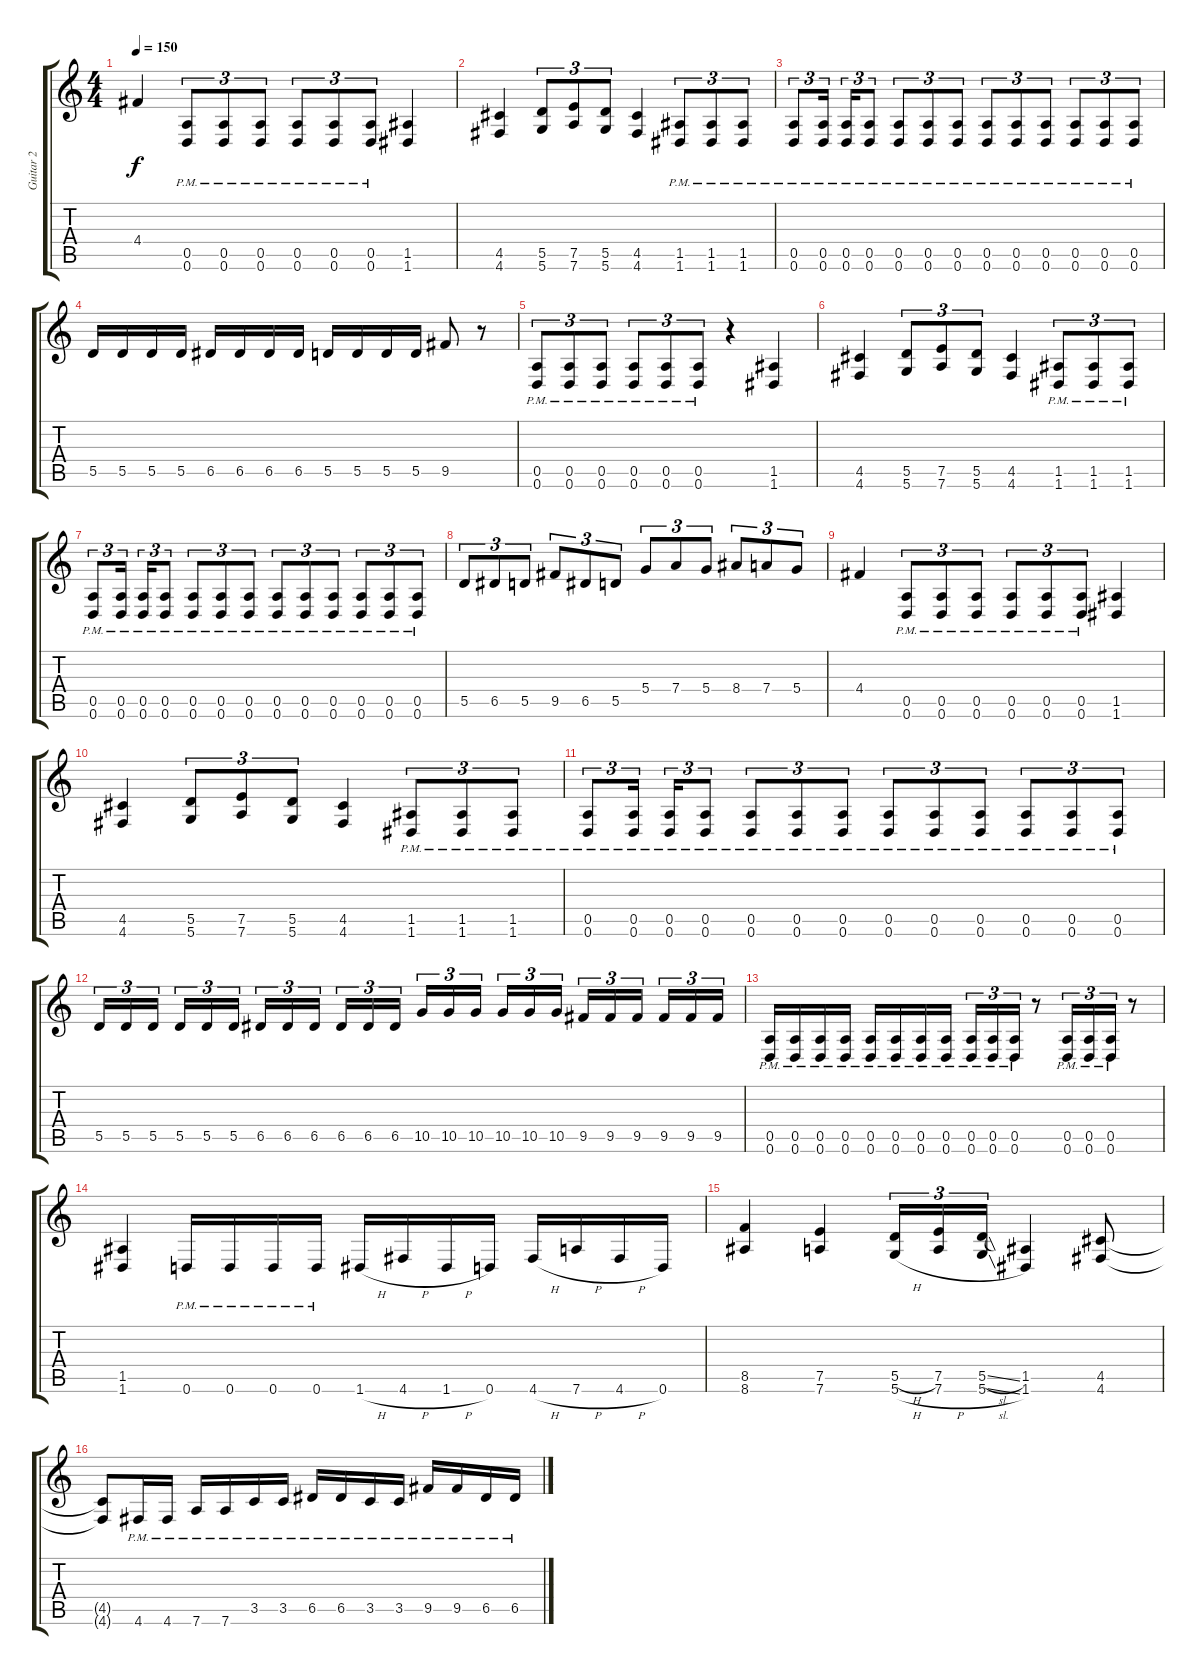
\track ("Guitar 2" "Guitar 2") {instrument distortionguitar}
\staff {score tabs}
\tuning (E4 B3 G3 D3 A2 D2) {hide}
\ts (4 4)
\tempo 150
\clef g2
\ks c
4.4.4{dy f} (0.5{pm} 0.6{pm}).8{tu (3 2)} (0.5{pm} 0.6{pm}).8{tu (3 2)} (0.5{pm} 0.6{pm}).8{tu (3 2)} (0.5{pm} 0.6{pm}).8{tu (3 2)} (0.5{pm} 0.6{pm}).8{tu (3 2)} (0.5{pm} 0.6{pm}).8{tu (3 2)} (1.5 1.6).4 |
(4.5 4.6).4 (5.5 5.6).8{tu (3 2)} (7.5 7.6).8{tu (3 2)} (5.5 5.6).8{tu (3 2)} (4.5 4.6).4 (1.5{pm} 1.6{pm}).8{tu (3 2)} (1.5{pm} 1.6{pm}).8{tu (3 2)} (1.5{pm} 1.6{pm}).8{tu (3 2)} |
(0.5{pm} 0.6{pm}).8{tu (3 2)} (0.5{pm} 0.6{pm}).16{tu (3 2) beam splitsecondary} (0.5{pm} 0.6{pm}).16{tu (3 2)} (0.5{pm} 0.6{pm}).8{tu (3 2)} (0.5{pm} 0.6{pm}).8{tu (3 2)} (0.5{pm} 0.6{pm}).8{tu (3 2)} (0.5{pm} 0.6{pm}).8{tu (3 2)} (0.5{pm} 0.6{pm}).8{tu (3 2)} (0.5{pm} 0.6{pm}).8{tu (3 2)} (0.5{pm} 0.6{pm}).8{tu (3 2)} (0.5{pm} 0.6{pm}).8{tu (3 2)} (0.5{pm} 0.6{pm}).8{tu (3 2)} (0.5{pm} 0.6{pm}).8{tu (3 2)} |
5.5.16 5.5.16 5.5.16 5.5.16 6.5.16 6.5.16 6.5.16 6.5.16 5.5.16 5.5.16 5.5.16 5.5.16 9.5.8 r.8 |
(0.5{pm} 0.6{pm}).8{tu (3 2)} (0.5{pm} 0.6{pm}).8{tu (3 2)} (0.5{pm} 0.6{pm}).8{tu (3 2)} (0.5{pm} 0.6{pm}).8{tu (3 2)} (0.5{pm} 0.6{pm}).8{tu (3 2)} (0.5{pm} 0.6{pm}).8{tu (3 2)} r.4 (1.5 1.6).4 |
(4.5 4.6).4 (5.5 5.6).8{tu (3 2)} (7.5 7.6).8{tu (3 2)} (5.5 5.6).8{tu (3 2)} (4.5 4.6).4 (1.5{pm} 1.6{pm}).8{tu (3 2)} (1.5{pm} 1.6{pm}).8{tu (3 2)} (1.5{pm} 1.6{pm}).8{tu (3 2)} |
(0.5{pm} 0.6{pm}).8{tu (3 2)} (0.5{pm} 0.6{pm}).16{tu (3 2) beam splitsecondary} (0.5{pm} 0.6{pm}).16{tu (3 2)} (0.5{pm} 0.6{pm}).8{tu (3 2)} (0.5{pm} 0.6{pm}).8{tu (3 2)} (0.5{pm} 0.6{pm}).8{tu (3 2)} (0.5{pm} 0.6{pm}).8{tu (3 2)} (0.5{pm} 0.6{pm}).8{tu (3 2)} (0.5{pm} 0.6{pm}).8{tu (3 2)} (0.5{pm} 0.6{pm}).8{tu (3 2)} (0.5{pm} 0.6{pm}).8{tu (3 2)} (0.5{pm} 0.6{pm}).8{tu (3 2)} (0.5{pm} 0.6{pm}).8{tu (3 2)} |
5.5.8{tu (3 2)} 6.5.8{tu (3 2)} 5.5.8{tu (3 2)} 9.5.8{tu (3 2)} 6.5.8{tu (3 2)} 5.5.8{tu (3 2)} 5.4.8{tu (3 2)} 7.4.8{tu (3 2)} 5.4.8{tu (3 2)} 8.4.8{tu (3 2)} 7.4.8{tu (3 2)} 5.4.8{tu (3 2)} |
4.4.4 (0.5{pm} 0.6{pm}).8{tu (3 2)} (0.5{pm} 0.6{pm}).8{tu (3 2)} (0.5{pm} 0.6{pm}).8{tu (3 2)} (0.5{pm} 0.6{pm}).8{tu (3 2)} (0.5{pm} 0.6{pm}).8{tu (3 2)} (0.5{pm} 0.6{pm}).8{tu (3 2)} (1.5 1.6).4 |
(4.5 4.6).4 (5.5 5.6).8{tu (3 2)} (7.5 7.6).8{tu (3 2)} (5.5 5.6).8{tu (3 2)} (4.5 4.6).4 (1.5{pm} 1.6{pm}).8{tu (3 2)} (1.5{pm} 1.6{pm}).8{tu (3 2)} (1.5{pm} 1.6{pm}).8{tu (3 2)} |
(0.5{pm} 0.6{pm}).8{tu (3 2)} (0.5{pm} 0.6{pm}).16{tu (3 2) beam splitsecondary} (0.5{pm} 0.6{pm}).16{tu (3 2)} (0.5{pm} 0.6{pm}).8{tu (3 2)} (0.5{pm} 0.6{pm}).8{tu (3 2)} (0.5{pm} 0.6{pm}).8{tu (3 2)} (0.5{pm} 0.6{pm}).8{tu (3 2)} (0.5{pm} 0.6{pm}).8{tu (3 2)} (0.5{pm} 0.6{pm}).8{tu (3 2)} (0.5{pm} 0.6{pm}).8{tu (3 2)} (0.5{pm} 0.6{pm}).8{tu (3 2)} (0.5{pm} 0.6{pm}).8{tu (3 2)} (0.5{pm} 0.6{pm}).8{tu (3 2)} |
5.5.16{tu (3 2)} 5.5.16{tu (3 2)} 5.5.16{tu (3 2) beam splitsecondary} 5.5.16{tu (3 2)} 5.5.16{tu (3 2)} 5.5.16{tu (3 2)} 6.5.16{tu (3 2)} 6.5.16{tu (3 2)} 6.5.16{tu (3 2) beam splitsecondary} 6.5.16{tu (3 2)} 6.5.16{tu (3 2)} 6.5.16{tu (3 2)} 10.5.16{tu (3 2)} 10.5.16{tu (3 2)} 10.5.16{tu (3 2) beam splitsecondary} 10.5.16{tu (3 2)} 10.5.16{tu (3 2)} 10.5.16{tu (3 2)} 9.5.16{tu (3 2)} 9.5.16{tu (3 2)} 9.5.16{tu (3 2) beam splitsecondary} 9.5.16{tu (3 2)} 9.5.16{tu (3 2)} 9.5.16{tu (3 2)} |
(0.5{pm} 0.6{pm}).16 (0.5{pm} 0.6{pm}).16 (0.5{pm} 0.6{pm}).16 (0.5{pm} 0.6{pm}).16 (0.5{pm} 0.6{pm}).16 (0.5{pm} 0.6{pm}).16 (0.5{pm} 0.6{pm}).16 (0.5{pm} 0.6{pm}).16 (0.5{pm} 0.6{pm}).16{tu (3 2)} (0.5{pm} 0.6{pm}).16{tu (3 2)} (0.5{pm} 0.6{pm}).16{tu (3 2)} r.8 (0.5{pm} 0.6{pm}).16{tu (3 2)} (0.5{pm} 0.6{pm}).16{tu (3 2)} (0.5{pm} 0.6{pm}).16{tu (3 2)} r.8 |
(1.5 1.6).4 0.6{pm}.16 0.6{pm}.16 0.6{pm}.16 0.6{pm}.16 1.6{h}.16 4.6{h}.16 1.6{h}.16 0.6.16 4.6{h}.16 7.6{h}.16 4.6{h}.16 0.6.16 |
(8.5 8.6).4 (7.5 7.6).4 (5.5{h} 5.6{h}).16{tu (3 2)} (7.5 7.6{h}).16{tu (3 2)} (5.5{sl} 5.6{sl}).16{tu (3 2)} (1.5 1.6).4 (4.5 4.6).8 |
(4.5{t} 4.6{t}).8 4.6{pm}.16 4.6{pm}.16 7.6{pm}.16 7.6{pm}.16 3.5{pm}.16 3.5{pm}.16 6.5{pm}.16 6.5{pm}.16 3.5{pm}.16 3.5{pm}.16 9.5{pm}.16 9.5{pm}.16 6.5{pm}.16 6.5{pm}.16
